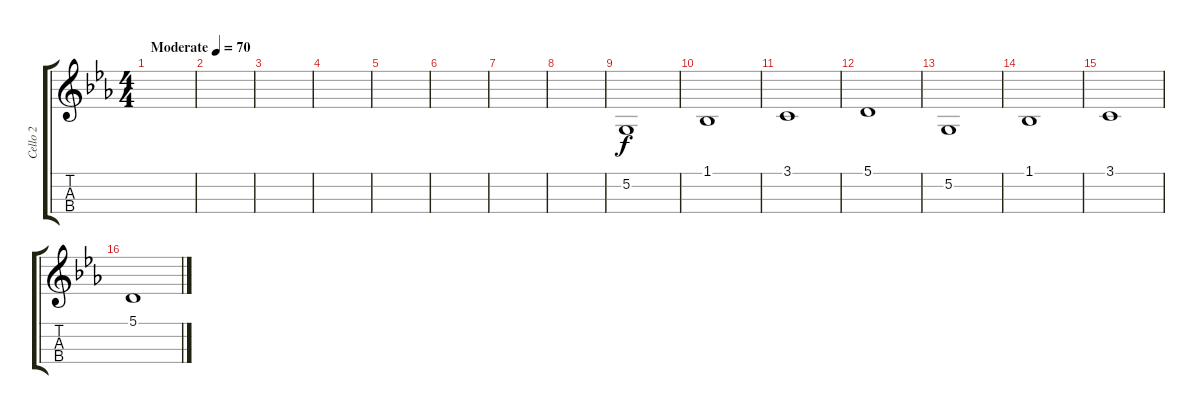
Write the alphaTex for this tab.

\track ("Cello 2" "Cello 2") {instrument cello}
\staff {score tabs}
\tuning (A3 D3 G2 C2) {hide}
\ts (4 4)
\tempo (70 "Moderate")
\clef g2
\ks eb
|
|
|
|
|
|
|
|
5.2.1 |
1.1.1 |
3.1.1 |
5.1.1 |
5.2.1 |
1.1.1 |
3.1.1 |
5.1.1
